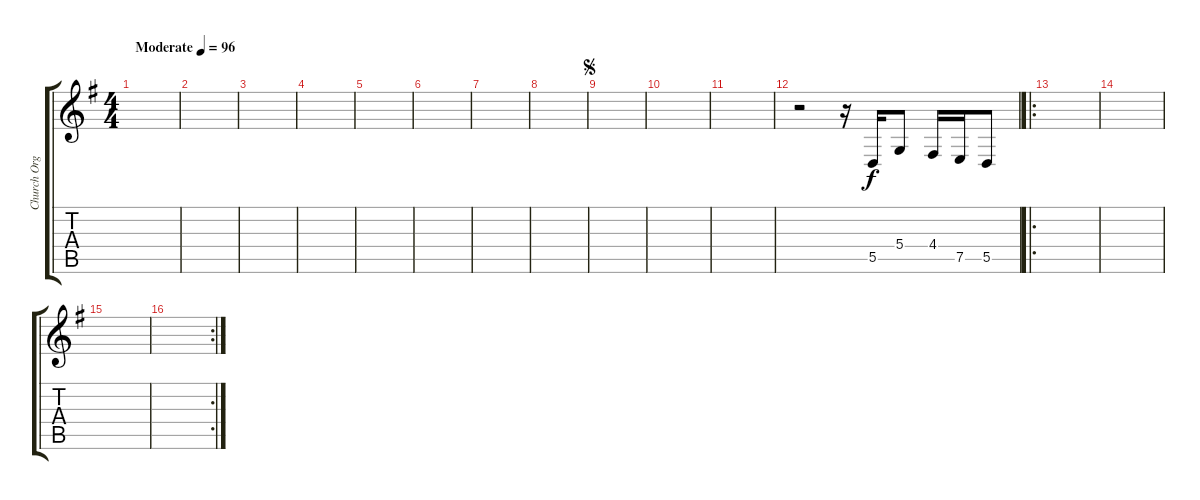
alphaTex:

\track ("Church Organ" "Church Org") {instrument churchorgan}
\staff {score tabs}
\tuning (E4 B3 G3 D3 A2 E2) {hide}
\ts (4 4)
\tempo (96 "Moderate")
\clef g2
\ks g
|
|
|
|
|
|
|
|
\jump segno
|
|
|
r.2 r.16 5.5.16 5.4.8 4.4.16 7.5.16 5.5.8 |
\ro
|
|
|
\rc 2
